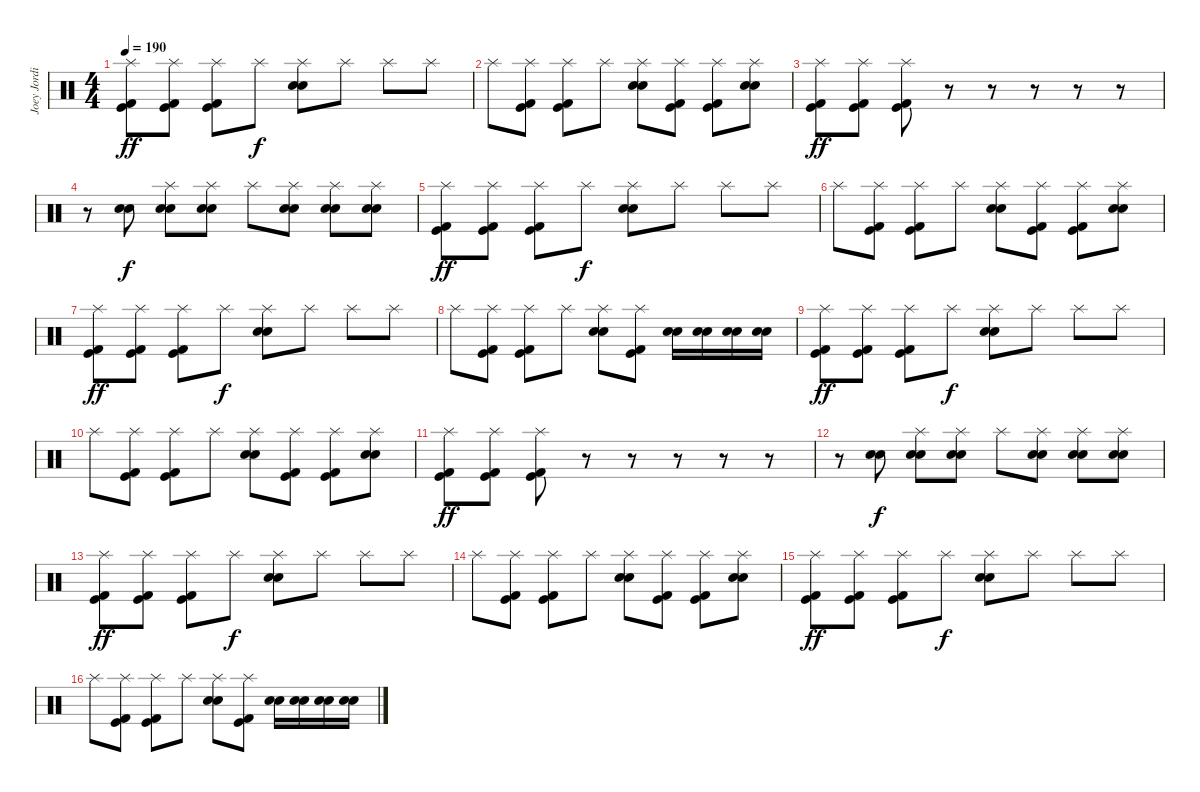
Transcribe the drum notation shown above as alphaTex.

\track ("Joey Jordison" "Joey Jordi") {instrument percussion}
\staff {score}
\articulation defaults
\ts (4 4)
\tempo 190
\clef neutral
\ks c
("Splash (hit)" "Kick (hit) 2" "Kick (hit)").8{dy ff} ("Splash (hit)" "Kick (hit)" "Kick (hit) 2").8 ("Splash (hit)" "Kick (hit)" "Kick (hit) 2").8 "Splash (hit)".8{dy f} ("Splash (hit)" "Electric Snare (hit)" "Electric Snare (hit)").8 "Splash (hit)".8 "Splash (hit)".8 "Splash (hit)".8 |
"Splash (hit)".8 ("Splash (hit)" "Kick (hit) 2" "Kick (hit)").8 ("Splash (hit)" "Kick (hit)" "Kick (hit) 2").8 "Splash (hit)".8 ("Splash (hit)" "Electric Snare (hit)" "Electric Snare (hit)").8 ("Splash (hit)" "Kick (hit) 2" "Kick (hit)").8 ("Splash (hit)" "Kick (hit) 2" "Kick (hit)").8 ("Splash (hit)" "Electric Snare (hit)" "Electric Snare (hit)").8 |
("Splash (hit)" "Kick (hit) 2" "Kick (hit)").8{dy ff} ("Splash (hit)" "Kick (hit)" "Kick (hit) 2").8 ("Splash (hit)" "Kick (hit)" "Kick (hit) 2").8 r.8 r.8 r.8 r.8 r.8 |
r.8 ("Electric Snare (hit)" "Electric Snare (hit)").8{dy f} ("Splash (hit)" "Electric Snare (hit)" "Electric Snare (hit)").8 ("Splash (hit)" "Electric Snare (hit)" "Electric Snare (hit)").8 "Splash (hit)".8 ("Splash (hit)" "Electric Snare (hit)" "Electric Snare (hit)").8 ("Splash (hit)" "Electric Snare (hit)" "Electric Snare (hit)").8 ("Splash (hit)" "Electric Snare (hit)" "Electric Snare (hit)").8 |
("Splash (hit)" "Kick (hit) 2" "Kick (hit)").8{dy ff} ("Splash (hit)" "Kick (hit)" "Kick (hit) 2").8 ("Splash (hit)" "Kick (hit)" "Kick (hit) 2").8 "Splash (hit)".8{dy f} ("Splash (hit)" "Electric Snare (hit)" "Electric Snare (hit)").8 "Splash (hit)".8 "Splash (hit)".8 "Splash (hit)".8 |
"Splash (hit)".8 ("Splash (hit)" "Kick (hit) 2" "Kick (hit)").8 ("Splash (hit)" "Kick (hit)" "Kick (hit) 2").8 "Splash (hit)".8 ("Splash (hit)" "Electric Snare (hit)" "Electric Snare (hit)").8 ("Splash (hit)" "Kick (hit) 2" "Kick (hit)").8 ("Splash (hit)" "Kick (hit) 2" "Kick (hit)").8 ("Splash (hit)" "Electric Snare (hit)" "Electric Snare (hit)").8 |
("Splash (hit)" "Kick (hit) 2" "Kick (hit)").8{dy ff} ("Splash (hit)" "Kick (hit)" "Kick (hit) 2").8 ("Splash (hit)" "Kick (hit)" "Kick (hit) 2").8 "Splash (hit)".8{dy f} ("Splash (hit)" "Electric Snare (hit)" "Electric Snare (hit)").8 "Splash (hit)".8 "Splash (hit)".8 "Splash (hit)".8 |
"Splash (hit)".8 ("Splash (hit)" "Kick (hit) 2" "Kick (hit)").8 ("Splash (hit)" "Kick (hit)" "Kick (hit) 2").8 "Splash (hit)".8 ("Splash (hit)" "Electric Snare (hit)" "Electric Snare (hit)").8 ("Splash (hit)" "Kick (hit) 2" "Kick (hit)").8 ("Electric Snare (hit)" "Electric Snare (hit)").16 ("Electric Snare (hit)" "Electric Snare (hit)").16 ("Electric Snare (hit)" "Electric Snare (hit)").16 ("Electric Snare (hit)" "Electric Snare (hit)").16 |
("Splash (hit)" "Kick (hit) 2" "Kick (hit)").8{dy ff} ("Splash (hit)" "Kick (hit)" "Kick (hit) 2").8 ("Splash (hit)" "Kick (hit)" "Kick (hit) 2").8 "Splash (hit)".8{dy f} ("Splash (hit)" "Electric Snare (hit)" "Electric Snare (hit)").8 "Splash (hit)".8 "Splash (hit)".8 "Splash (hit)".8 |
"Splash (hit)".8 ("Splash (hit)" "Kick (hit) 2" "Kick (hit)").8 ("Splash (hit)" "Kick (hit)" "Kick (hit) 2").8 "Splash (hit)".8 ("Splash (hit)" "Electric Snare (hit)" "Electric Snare (hit)").8 ("Splash (hit)" "Kick (hit) 2" "Kick (hit)").8 ("Splash (hit)" "Kick (hit) 2" "Kick (hit)").8 ("Splash (hit)" "Electric Snare (hit)" "Electric Snare (hit)").8 |
("Splash (hit)" "Kick (hit) 2" "Kick (hit)").8{dy ff} ("Splash (hit)" "Kick (hit)" "Kick (hit) 2").8 ("Splash (hit)" "Kick (hit)" "Kick (hit) 2").8 r.8 r.8 r.8 r.8 r.8 |
r.8 ("Electric Snare (hit)" "Electric Snare (hit)").8{dy f} ("Splash (hit)" "Electric Snare (hit)" "Electric Snare (hit)").8 ("Splash (hit)" "Electric Snare (hit)" "Electric Snare (hit)").8 "Splash (hit)".8 ("Splash (hit)" "Electric Snare (hit)" "Electric Snare (hit)").8 ("Splash (hit)" "Electric Snare (hit)" "Electric Snare (hit)").8 ("Splash (hit)" "Electric Snare (hit)" "Electric Snare (hit)").8 |
("Splash (hit)" "Kick (hit) 2" "Kick (hit)").8{dy ff} ("Splash (hit)" "Kick (hit)" "Kick (hit) 2").8 ("Splash (hit)" "Kick (hit)" "Kick (hit) 2").8 "Splash (hit)".8{dy f} ("Splash (hit)" "Electric Snare (hit)" "Electric Snare (hit)").8 "Splash (hit)".8 "Splash (hit)".8 "Splash (hit)".8 |
"Splash (hit)".8 ("Splash (hit)" "Kick (hit) 2" "Kick (hit)").8 ("Splash (hit)" "Kick (hit)" "Kick (hit) 2").8 "Splash (hit)".8 ("Splash (hit)" "Electric Snare (hit)" "Electric Snare (hit)").8 ("Splash (hit)" "Kick (hit) 2" "Kick (hit)").8 ("Splash (hit)" "Kick (hit) 2" "Kick (hit)").8 ("Splash (hit)" "Electric Snare (hit)" "Electric Snare (hit)").8 |
("Splash (hit)" "Kick (hit) 2" "Kick (hit)").8{dy ff} ("Splash (hit)" "Kick (hit)" "Kick (hit) 2").8 ("Splash (hit)" "Kick (hit)" "Kick (hit) 2").8 "Splash (hit)".8{dy f} ("Splash (hit)" "Electric Snare (hit)" "Electric Snare (hit)").8 "Splash (hit)".8 "Splash (hit)".8 "Splash (hit)".8 |
"Splash (hit)".8 ("Splash (hit)" "Kick (hit) 2" "Kick (hit)").8 ("Splash (hit)" "Kick (hit)" "Kick (hit) 2").8 "Splash (hit)".8 ("Splash (hit)" "Electric Snare (hit)" "Electric Snare (hit)").8 ("Splash (hit)" "Kick (hit) 2" "Kick (hit)").8 ("Electric Snare (hit)" "Electric Snare (hit)").16 ("Electric Snare (hit)" "Electric Snare (hit)").16 ("Electric Snare (hit)" "Electric Snare (hit)").16 ("Electric Snare (hit)" "Electric Snare (hit)").16
